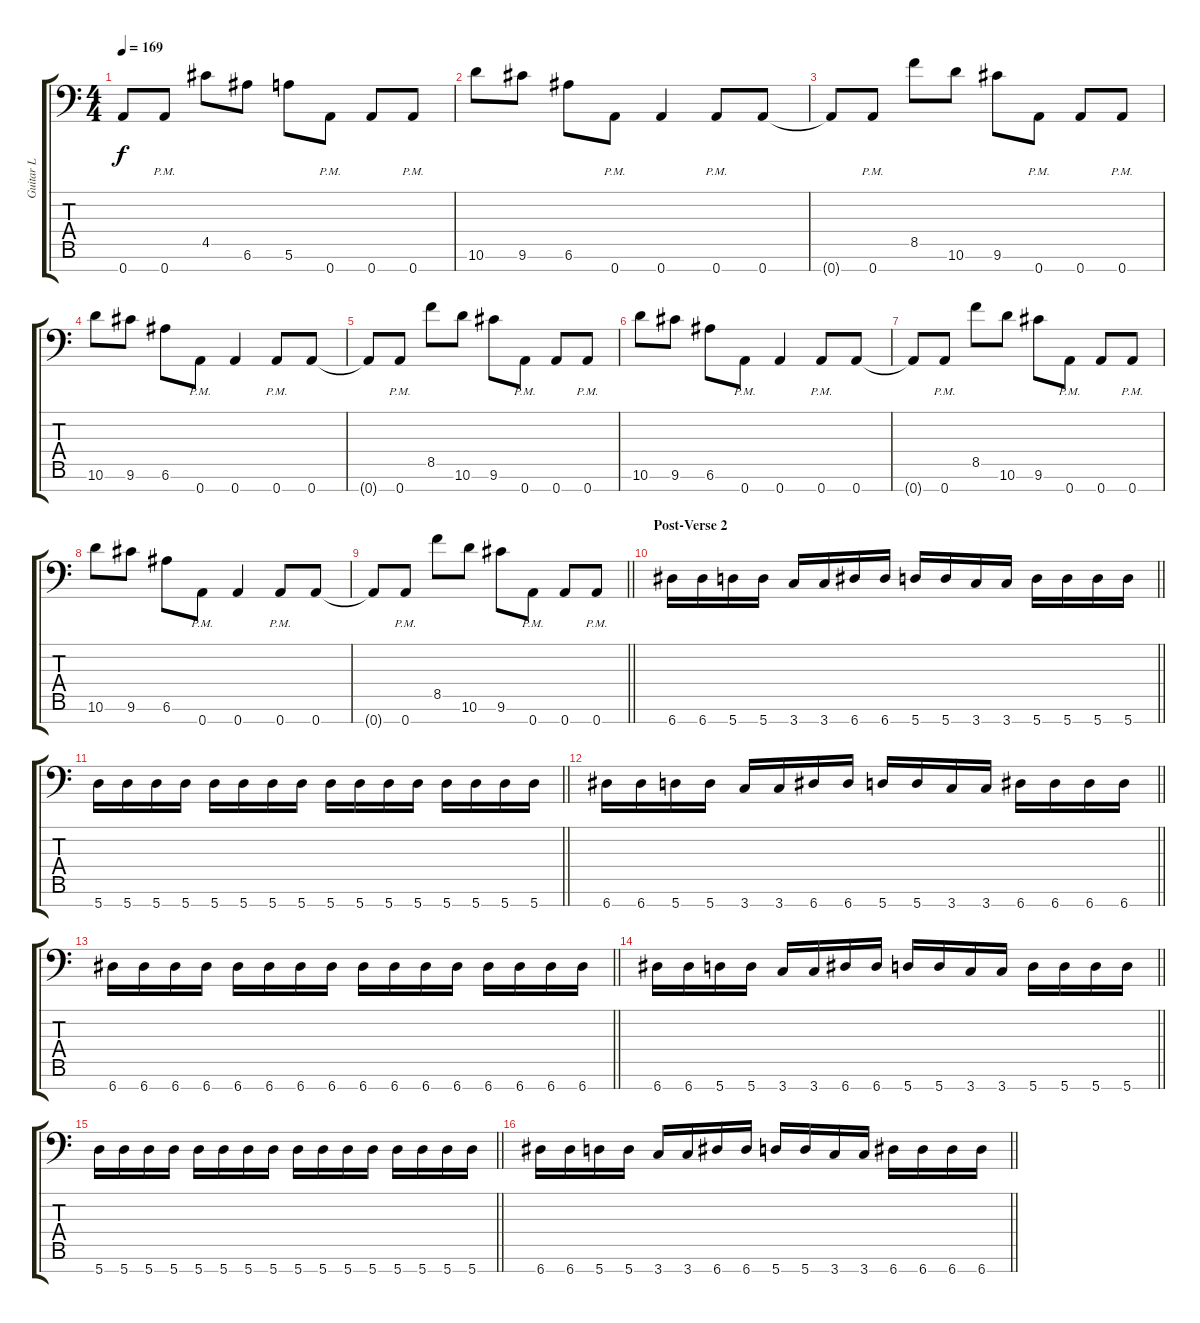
\track ("Guitar L" "Guitar L") {instrument distortionguitar}
\staff {score tabs}
\tuning (E4 B3 G3 D3 A2 E2 A1) {hide}
\ts (4 4)
\tempo 169
\clef f4
\ks c
0.7{t}.8{dy f} 0.7{pm}.8 4.5.8 6.6.8 5.6.8 0.7{pm}.8 0.7.8 0.7{pm}.8 |
10.6.8 9.6.8 6.6.8 0.7{pm}.8 0.7.4 0.7{pm}.8 0.7.8 |
0.7{t}.8 0.7{pm}.8 8.5.8 10.6.8 9.6.8 0.7{pm}.8 0.7.8 0.7{pm}.8 |
10.6.8 9.6.8 6.6.8 0.7{pm}.8 0.7.4 0.7{pm}.8 0.7.8 |
0.7{t}.8 0.7{pm}.8 8.5.8 10.6.8 9.6.8 0.7{pm}.8 0.7.8 0.7{pm}.8 |
10.6.8 9.6.8 6.6.8 0.7{pm}.8 0.7.4 0.7{pm}.8 0.7.8 |
0.7{t}.8 0.7{pm}.8 8.5.8 10.6.8 9.6.8 0.7{pm}.8 0.7.8 0.7{pm}.8 |
10.6.8 9.6.8 6.6.8 0.7{pm}.8 0.7.4 0.7{pm}.8 0.7.8 |
\barLineRight lightlight
0.7{t}.8 0.7{pm}.8 8.5.8 10.6.8 9.6.8 0.7{pm}.8 0.7.8 0.7{pm}.8 |
\section ("" "Post-Verse 2")
\barLineRight lightlight
6.7.16 6.7.16 5.7.16 5.7.16 3.7.16 3.7.16 6.7.16 6.7.16 5.7.16 5.7.16 3.7.16 3.7.16 5.7.16 5.7.16 5.7.16 5.7.16 |
\barLineRight lightlight
5.7.16 5.7.16 5.7.16 5.7.16 5.7.16 5.7.16 5.7.16 5.7.16 5.7.16 5.7.16 5.7.16 5.7.16 5.7.16 5.7.16 5.7.16 5.7.16 |
\barLineRight lightlight
6.7.16 6.7.16 5.7.16 5.7.16 3.7.16 3.7.16 6.7.16 6.7.16 5.7.16 5.7.16 3.7.16 3.7.16 6.7.16 6.7.16 6.7.16 6.7.16 |
\barLineRight lightlight
6.7.16 6.7.16 6.7.16 6.7.16 6.7.16 6.7.16 6.7.16 6.7.16 6.7.16 6.7.16 6.7.16 6.7.16 6.7.16 6.7.16 6.7.16 6.7.16 |
\barLineRight lightlight
6.7.16 6.7.16 5.7.16 5.7.16 3.7.16 3.7.16 6.7.16 6.7.16 5.7.16 5.7.16 3.7.16 3.7.16 5.7.16 5.7.16 5.7.16 5.7.16 |
\barLineRight lightlight
5.7.16 5.7.16 5.7.16 5.7.16 5.7.16 5.7.16 5.7.16 5.7.16 5.7.16 5.7.16 5.7.16 5.7.16 5.7.16 5.7.16 5.7.16 5.7.16 |
\barLineRight lightlight
6.7.16 6.7.16 5.7.16 5.7.16 3.7.16 3.7.16 6.7.16 6.7.16 5.7.16 5.7.16 3.7.16 3.7.16 6.7.16 6.7.16 6.7.16 6.7.16
